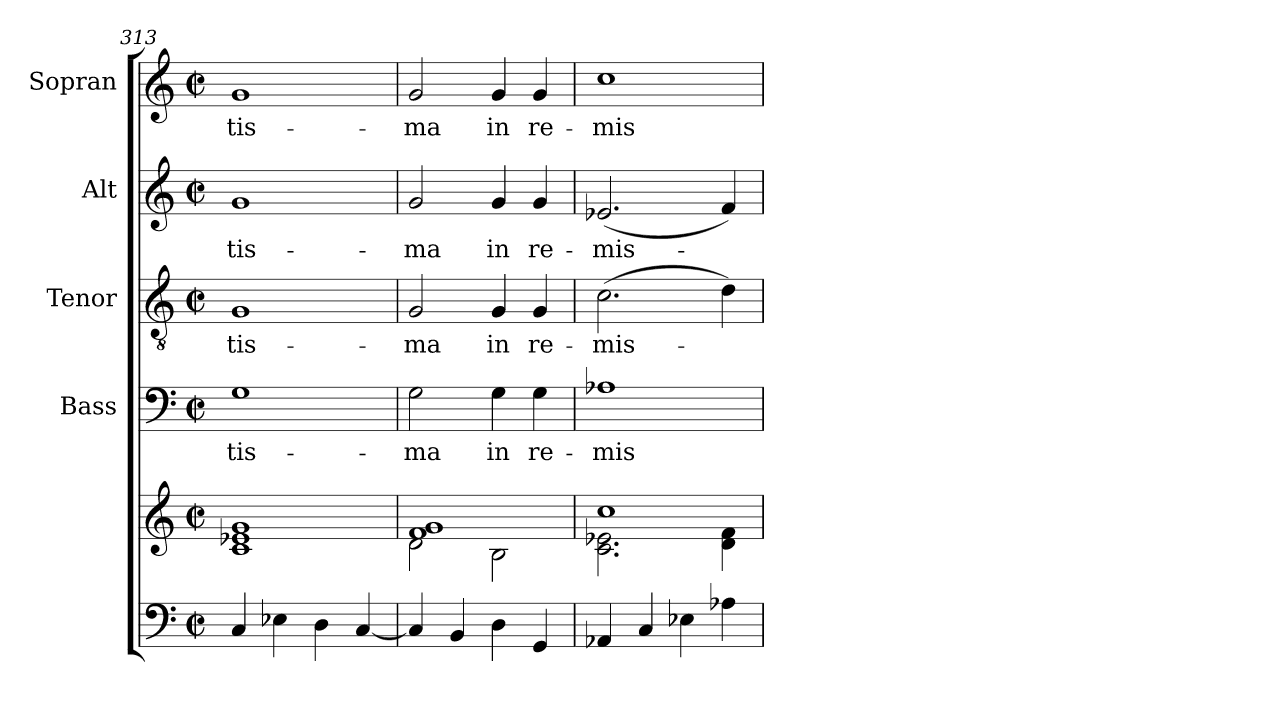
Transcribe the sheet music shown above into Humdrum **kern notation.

**kern	**kern	**kern	**text	**kern	**text	**kern	**text	**kern	**text
*part5	*part5	*part4	*part4	*part3	*part3	*part2	*part2	*part1	*part1
*staff6	*staff5	*staff4	*staff4	*staff3	*staff3	*staff2	*staff2	*staff1	*staff1
*	*	*I"Bass	*	*I"Tenor	*	*I"Alt	*	*I"Sopran	*
*	*	*I'B.	*	*I'T.	*	*I'A.	*	*I'S.	*
*clefF4	*clefG2	*clefF4	*	*clefGv2	*	*clefG2	*	*clefG2	*
*k[]	*k[]	*k[]	*	*k[]	*	*k[]	*	*k[]	*
*C:	*C:	*C:	*	*C:	*	*C:	*	*C:	*
*M2/2	*M2/2	*M2/2	*	*M2/2	*	*M2/2	*	*M2/2	*
*met(c|)	*met(c|)	*met(c|)	*	*met(c|)	*	*met(c|)	*	*met(c|)	*
=313	=313	=313	=313	=313	=313	=313	=313	=313	=313
!	!	!	!LO:LY:b	!	!LO:LY:b	!	!LO:LY:b	!	!LO:LY:b
4C/	1c 1e-X 1g	1G	-tis-	1G	-tis-	1g	-tis-	1g	-tis-
4E-X\	.	.	.	.	.	.	.	.	.
4D\	.	.	.	.	.	.	.	.	.
[4C/	.	.	.	.	.	.	.	.	.
=314	=314	=314	=314	=314	=314	=314	=314	=314	=314
*	*^	*	*	*	*	*	*	*	*
!	!	!	!	!LO:LY:b	!	!LO:LY:b	!	!LO:LY:b	!	!LO:LY:b
4C/]	1f 1g	2d\	2G\	-ma	2G/	-ma	2g/	-ma	2g/	-ma
4BB/	.	.	.	.	.	.	.	.	.	.
!	!	!	!	!LO:LY:b	!	!LO:LY:b	!	!LO:LY:b	!	!LO:LY:b
4D\	.	2B\	4G\	in	4G/	in	4g/	in	4g/	in
!	!	!	!	!LO:LY:b	!	!LO:LY:b	!	!LO:LY:b	!	!LO:LY:b
4GG/	.	.	4G\	re-	4G/	re-	4g/	re-	4g/	re-
!!LO:PB:g=z
=315	=315	=315	=315	=315	=315	=315	=315	=315	=315	=315
!	!	!	!	!LO:LY:b	!	!LO:LY:b	!	!LO:LY:b	!	!LO:LY:b
4AA-X/	1cc	2.c\ 2.e-X\	1A-X	-mis-	(>2.c\	-mis-	(<2.e-X/	-mis-	1cc	-mis-
4C/	.	.	.	.	.	.	.	.	.	.
4E-X\	.	.	.	.	.	.	.	.	.	.
4A-X\	.	4d\ 4f\	.	.	4d\)	.	4f/)	.	.	.
*	*v	*v	*	*	*	*	*	*	*	*
=	=	=	=	=	=	=	=	=	=
*-	*-	*-	*-	*-	*-	*-	*-	*-	*-
